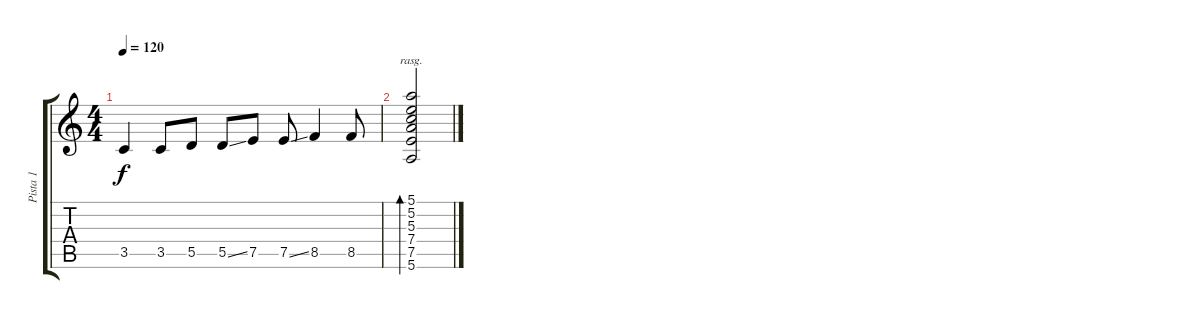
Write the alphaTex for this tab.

\track ("Pista 1" "Pista 1") {instrument electricguitarjazz}
\staff {score tabs}
\tuning (E4 B3 G3 D3 A2 E2) {hide}
\ts (4 4)
\tempo 120
\clef g2
\ks c
3.5.4{dy f} 3.5.8 5.5.8 5.5{ss}.8 7.5.8 7.5{ss}.8 8.5.4 8.5.8 |
(5.1 5.2 5.3 7.4 7.5 5.6).2{bd 480 rasg ii}
